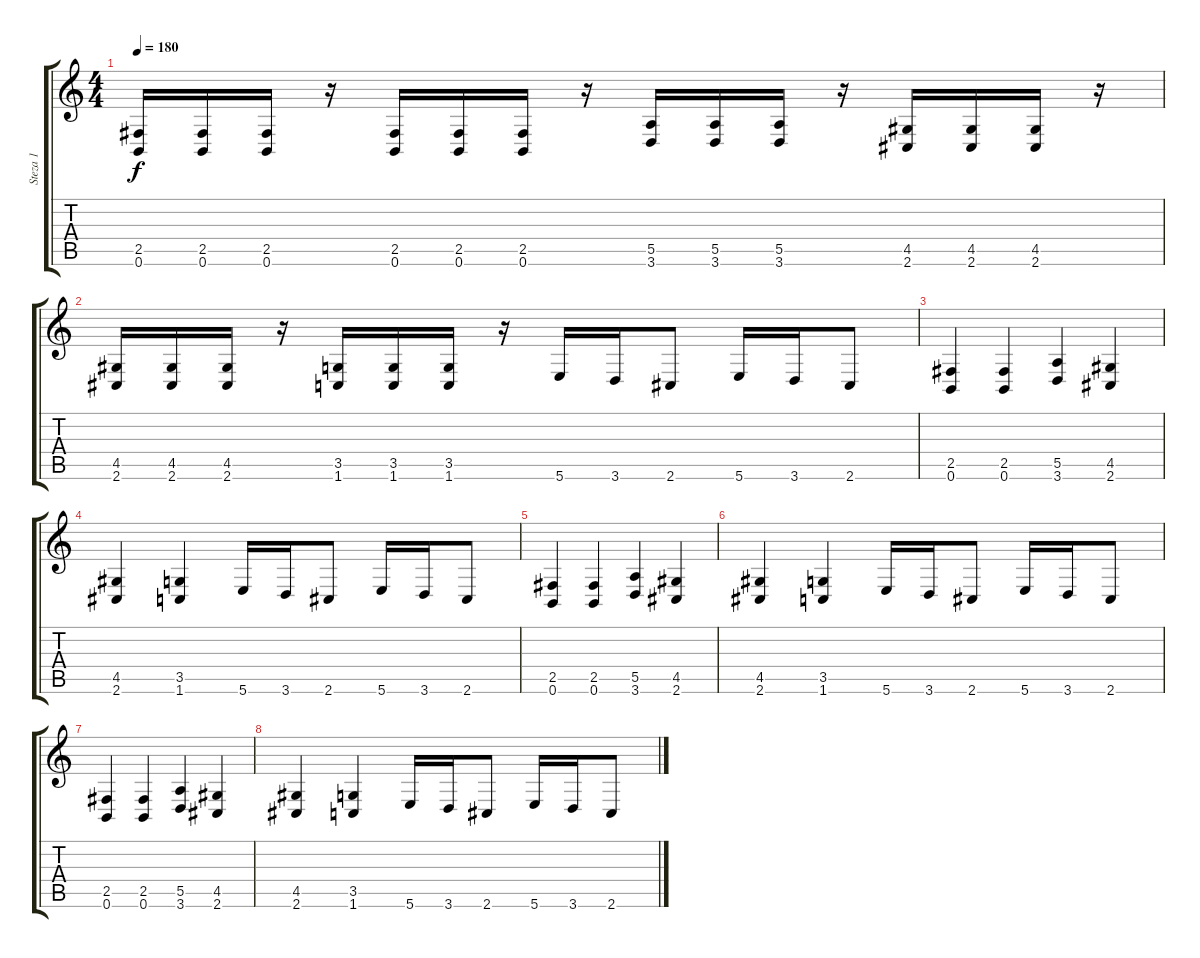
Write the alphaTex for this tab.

\track ("Steza 1" "Steza 1") {instrument distortionguitar}
\staff {score tabs}
\tuning (B3 Gb3 D3 A2 E2 B1) {hide}
\ts (4 4)
\tempo 180
\clef g2
\ks c
(2.5 0.6).16{dy f} (2.5 0.6).16 (2.5 0.6).16 r.16 (2.5 0.6).16 (2.5 0.6).16 (2.5 0.6).16 r.16 (5.5 3.6).16 (5.5 3.6).16 (5.5 3.6).16 r.16 (4.5 2.6).16 (4.5 2.6).16 (4.5 2.6).16 r.16 |
(4.5 2.6).16 (4.5 2.6).16 (4.5 2.6).16 r.16 (3.5 1.6).16 (3.5 1.6).16 (3.5 1.6).16 r.16 5.6.16 3.6.16 2.6.8 5.6.16 3.6.16 2.6.8 |
(2.5 0.6).4 (2.5 0.6).4 (5.5 3.6).4 (4.5 2.6).4 |
(4.5 2.6).4 (3.5 1.6).4 5.6.16 3.6.16 2.6.8 5.6.16 3.6.16 2.6.8 |
(2.5 0.6).4 (2.5 0.6).4 (5.5 3.6).4 (4.5 2.6).4 |
(4.5 2.6).4 (3.5 1.6).4 5.6.16 3.6.16 2.6.8 5.6.16 3.6.16 2.6.8 |
(2.5 0.6).4 (2.5 0.6).4 (5.5 3.6).4 (4.5 2.6).4 |
(4.5 2.6).4 (3.5 1.6).4 5.6.16 3.6.16 2.6.8 5.6.16 3.6.16 2.6.8
